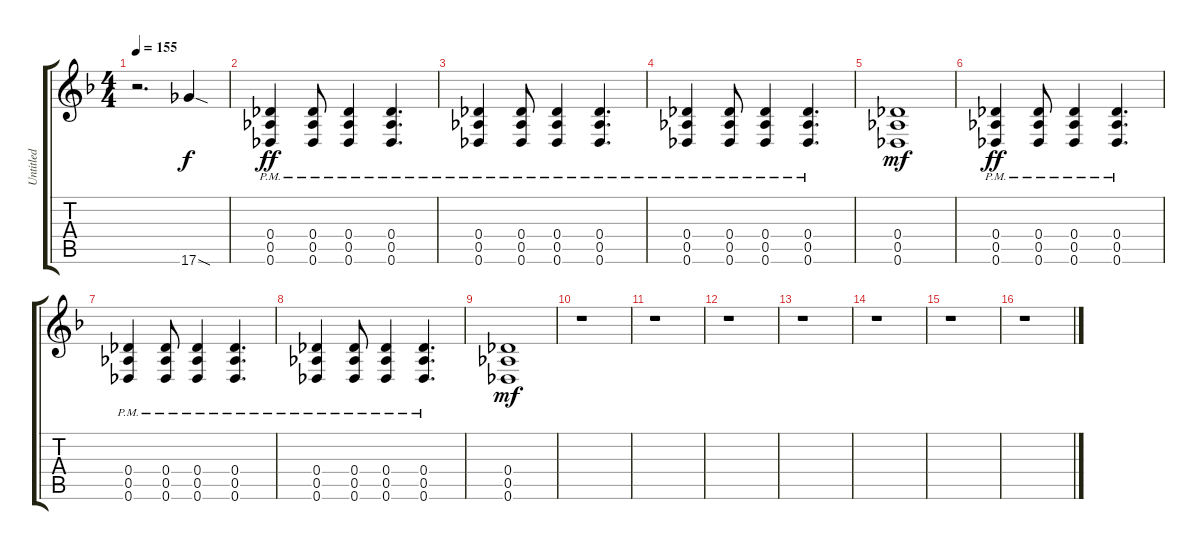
\track ("Untitled" "Untitled") {instrument distortionguitar}
\staff {score tabs}
\tuning (Eb4 Bb3 Gb3 Db3 Ab2 Db2) {hide}
\ts (4 4)
\tempo 155
\clef g2
\ks f
r.2{d dy f instrument distortionguitar} 17.6{sod}.4 |
(0.4{pm} 0.5{pm} 0.6{pm}).4{dy ff} (0.4{pm} 0.5{pm} 0.6{pm}).8 (0.4{pm} 0.5{pm} 0.6{pm}).4 (0.4{pm} 0.5{pm} 0.6{pm}).4{d} |
(0.4{pm} 0.5{pm} 0.6{pm}).4 (0.4{pm} 0.5{pm} 0.6{pm}).8 (0.4{pm} 0.5{pm} 0.6{pm}).4 (0.4{pm} 0.5{pm} 0.6{pm}).4{d} |
(0.4{pm} 0.5{pm} 0.6{pm}).4 (0.4{pm} 0.5{pm} 0.6{pm}).8 (0.4{pm} 0.5{pm} 0.6{pm}).4 (0.4{pm} 0.5{pm} 0.6{pm}).4{d} |
(0.4 0.5 0.6).1{dy mf} |
(0.4{pm} 0.5{pm} 0.6{pm}).4{dy ff} (0.4{pm} 0.5{pm} 0.6{pm}).8 (0.4{pm} 0.5{pm} 0.6{pm}).4 (0.4{pm} 0.5{pm} 0.6{pm}).4{d} |
(0.4{pm} 0.5{pm} 0.6{pm}).4 (0.4{pm} 0.5{pm} 0.6{pm}).8 (0.4{pm} 0.5{pm} 0.6{pm}).4 (0.4{pm} 0.5{pm} 0.6{pm}).4{d} |
(0.4{pm} 0.5{pm} 0.6{pm}).4 (0.4{pm} 0.5{pm} 0.6{pm}).8 (0.4{pm} 0.5{pm} 0.6{pm}).4 (0.4{pm} 0.5{pm} 0.6{pm}).4{d} |
(0.4 0.5 0.6).1{dy mf} |
r.1 |
r.1 |
r.1 |
r.1 |
r.1 |
r.1 |
r.1
